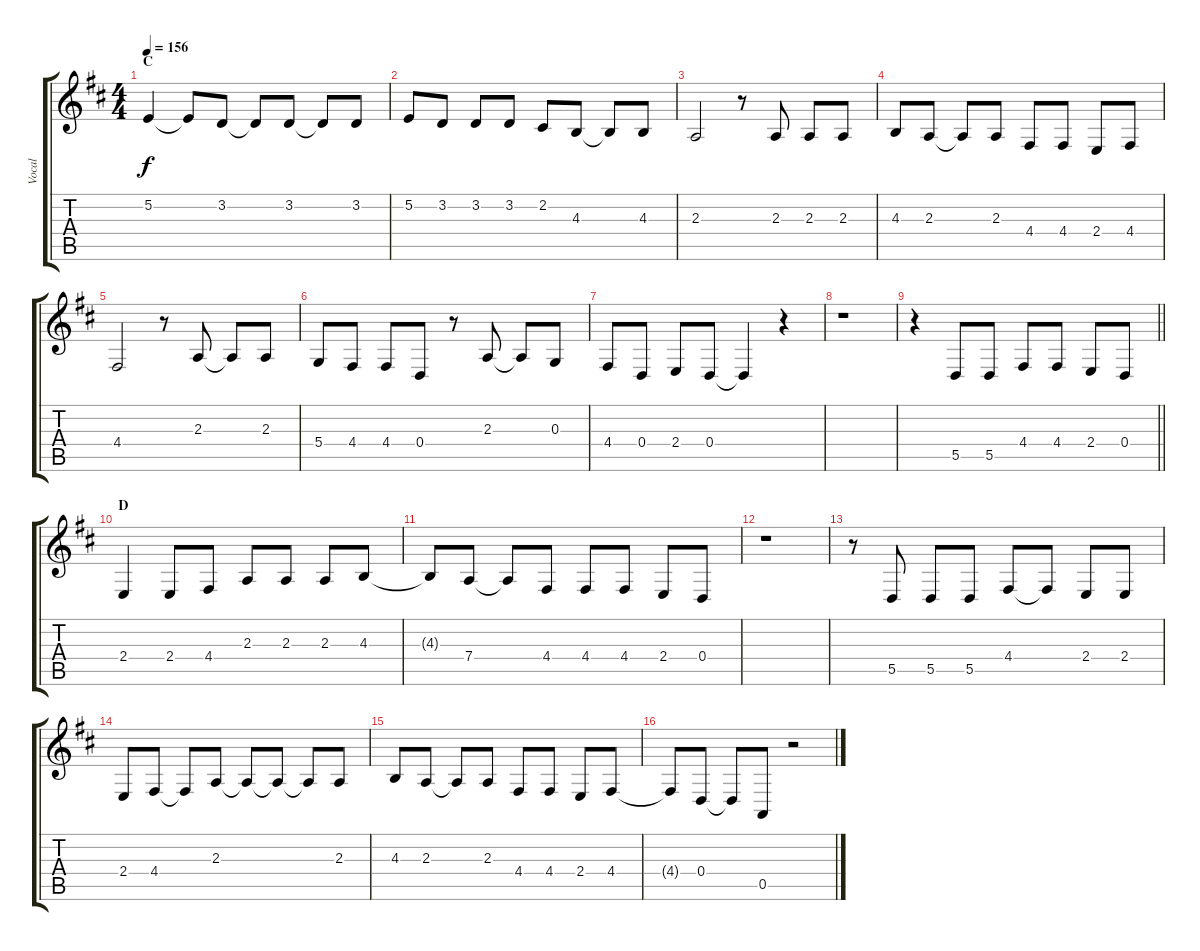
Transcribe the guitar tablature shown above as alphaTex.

\track ("Vocal" "Vocal") {instrument altosax}
\staff {score tabs}
\tuning (E4 B3 G3 D3 A2 E2) {hide}
\ts (4 4)
\section ("" "C")
\tempo 156
\clef g2
\ks d
5.2.4{dy f} 5.2{t}.8 3.2.8 3.2{t}.8 3.2.8 3.2{t}.8 3.2.8 |
5.2.8 3.2.8 3.2.8 3.2.8 2.2.8 4.3.8 4.3{t}.8 4.3.8 |
2.3.2 r.8 2.3.8 2.3.8 2.3.8 |
4.3.8 2.3.8 2.3{t}.8 2.3.8 4.4.8 4.4.8 2.4.8 4.4.8 |
4.4.2 r.8 2.3.8 2.3{t}.8 2.3.8 |
5.4.8 4.4.8 4.4.8 0.4.8 r.8 2.3.8 2.3{t}.8 0.3.8 |
4.4.8 0.4.8 2.4.8 0.4.8 0.4{t}.4 r.4 |
r.1 |
\barLineRight lightlight
r.4 5.5.8 5.5.8 4.4.8 4.4.8 2.4.8 0.4.8 |
\section ("" "D")
2.4.4 2.4.8 4.4.8 2.3.8 2.3.8 2.3.8 4.3.8 |
4.3{t}.8 7.4.8 7.4{t}.8 4.4.8 4.4.8 4.4.8 2.4.8 0.4.8 |
r.1 |
r.8 5.5.8 5.5.8 5.5.8 4.4.8 4.4{t}.8 2.4.8 2.4.8 |
2.4.8 4.4.8 4.4{t}.8 2.3.8 2.3{t}.8 2.3{t}.8 2.3{t}.8 2.3.8 |
4.3.8 2.3.8 2.3{t}.8 2.3.8 4.4.8 4.4.8 2.4.8 4.4.8 |
4.4{t}.8 0.4.8 0.4{t}.8 0.5.8 r.2
